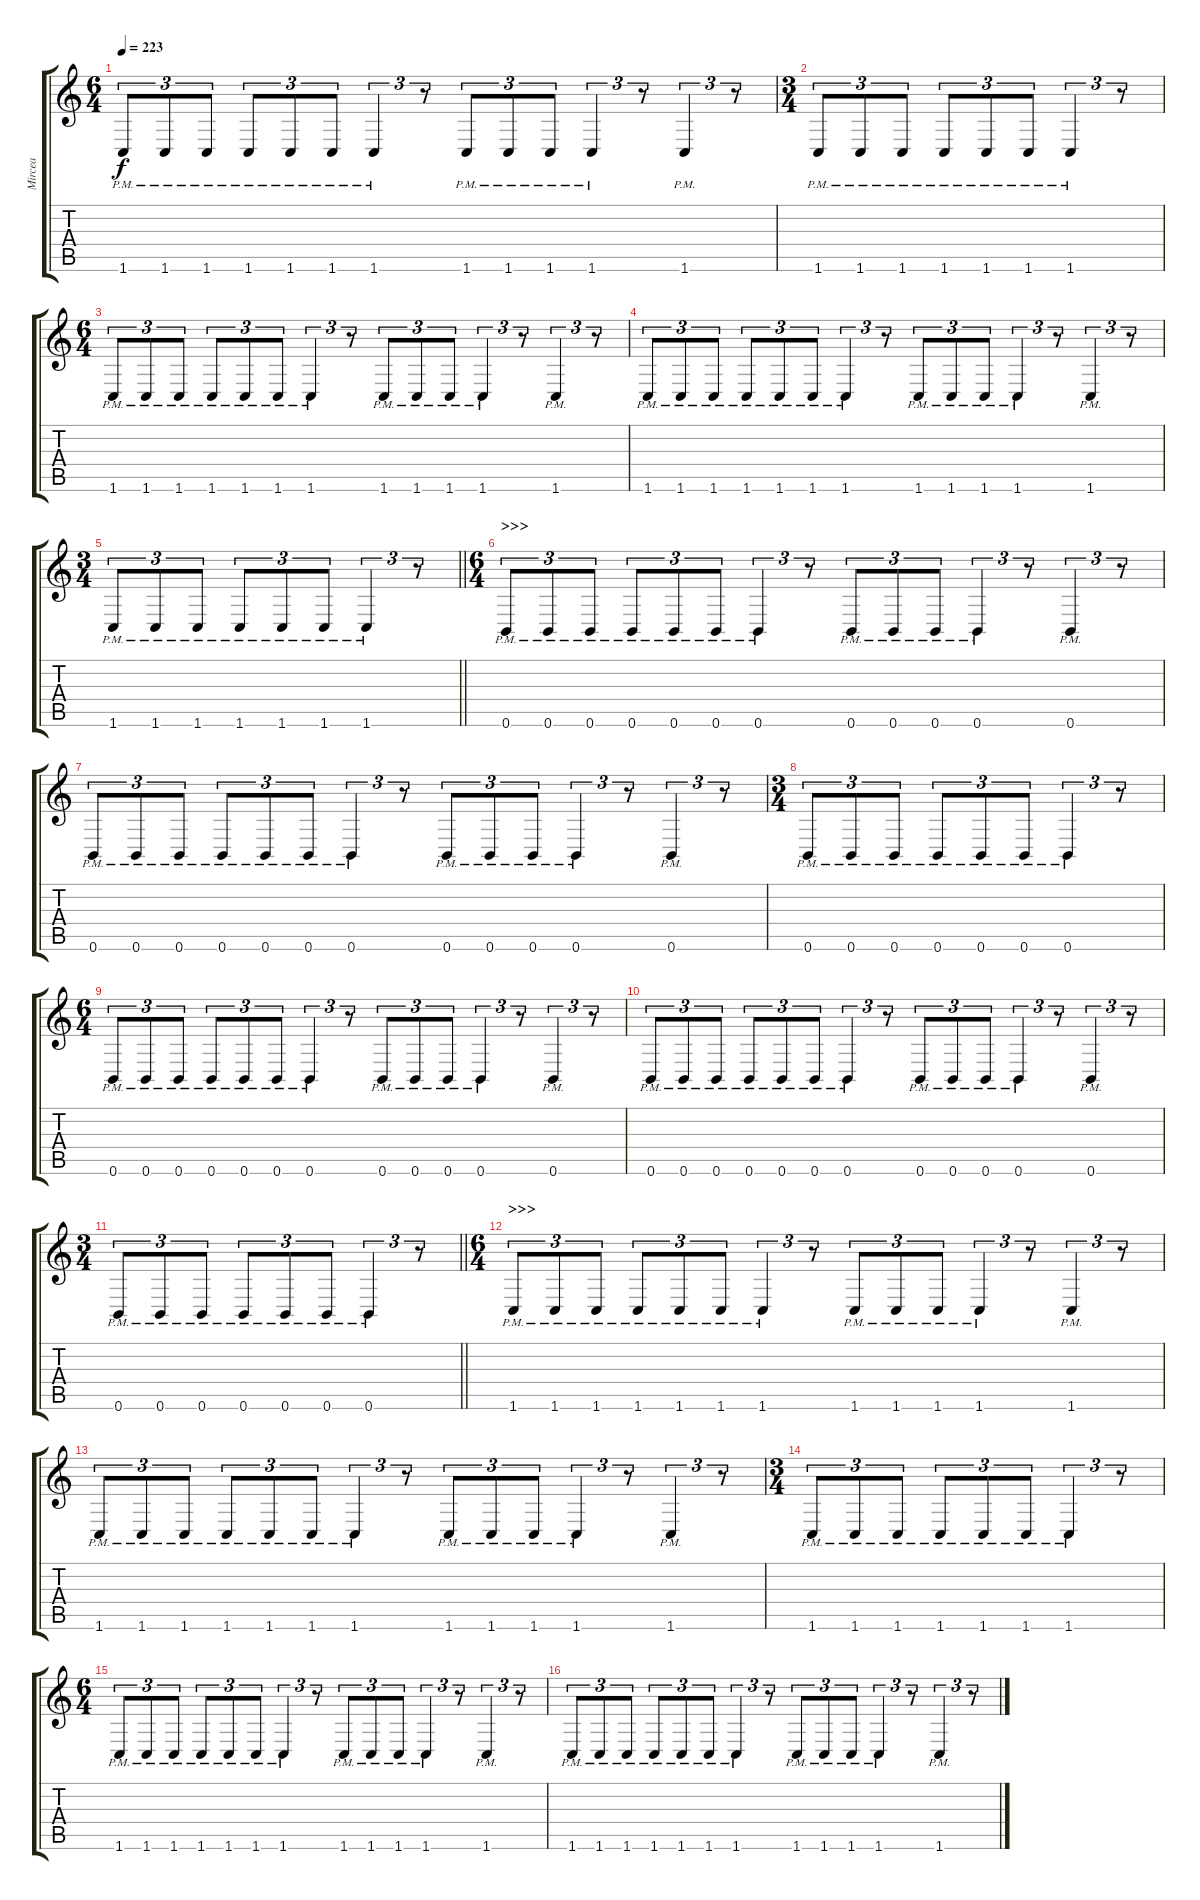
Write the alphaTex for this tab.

\track ("Mircea" "Mircea") {instrument distortionguitar}
\staff {score tabs}
\tuning (Db4 Ab3 E3 B2 Gb2 B1) {hide}
\ts (6 4)
\tempo 223
\clef g2
\ks c
1.6{pm}.8{tu (3 2) dy f} 1.6{pm}.8{tu (3 2)} 1.6{pm}.8{tu (3 2)} 1.6{pm}.8{tu (3 2)} 1.6{pm}.8{tu (3 2)} 1.6{pm}.8{tu (3 2)} 1.6{pm}.4{tu (3 2)} r.8{tu (3 2)} 1.6{pm}.8{tu (3 2)} 1.6{pm}.8{tu (3 2)} 1.6{pm}.8{tu (3 2)} 1.6{pm}.4{tu (3 2)} r.8{tu (3 2)} 1.6{pm}.4{tu (3 2)} r.8{tu (3 2)} |
\ts (3 4)
1.6{pm}.8{tu (3 2)} 1.6{pm}.8{tu (3 2)} 1.6{pm}.8{tu (3 2)} 1.6{pm}.8{tu (3 2)} 1.6{pm}.8{tu (3 2)} 1.6{pm}.8{tu (3 2)} 1.6{pm}.4{tu (3 2)} r.8{tu (3 2)} |
\ts (6 4)
1.6{pm}.8{tu (3 2)} 1.6{pm}.8{tu (3 2)} 1.6{pm}.8{tu (3 2)} 1.6{pm}.8{tu (3 2)} 1.6{pm}.8{tu (3 2)} 1.6{pm}.8{tu (3 2)} 1.6{pm}.4{tu (3 2)} r.8{tu (3 2)} 1.6{pm}.8{tu (3 2)} 1.6{pm}.8{tu (3 2)} 1.6{pm}.8{tu (3 2)} 1.6{pm}.4{tu (3 2)} r.8{tu (3 2)} 1.6{pm}.4{tu (3 2)} r.8{tu (3 2)} |
1.6{pm}.8{tu (3 2)} 1.6{pm}.8{tu (3 2)} 1.6{pm}.8{tu (3 2)} 1.6{pm}.8{tu (3 2)} 1.6{pm}.8{tu (3 2)} 1.6{pm}.8{tu (3 2)} 1.6{pm}.4{tu (3 2)} r.8{tu (3 2)} 1.6{pm}.8{tu (3 2)} 1.6{pm}.8{tu (3 2)} 1.6{pm}.8{tu (3 2)} 1.6{pm}.4{tu (3 2)} r.8{tu (3 2)} 1.6{pm}.4{tu (3 2)} r.8{tu (3 2)} |
\ts (3 4)
\barLineRight lightlight
1.6{pm}.8{tu (3 2)} 1.6{pm}.8{tu (3 2)} 1.6{pm}.8{tu (3 2)} 1.6{pm}.8{tu (3 2)} 1.6{pm}.8{tu (3 2)} 1.6{pm}.8{tu (3 2)} 1.6{pm}.4{tu (3 2)} r.8{tu (3 2)} |
\ts (6 4)
\section ("" ">>>")
0.6{pm}.8{tu (3 2)} 0.6{pm}.8{tu (3 2)} 0.6{pm}.8{tu (3 2)} 0.6{pm}.8{tu (3 2)} 0.6{pm}.8{tu (3 2)} 0.6{pm}.8{tu (3 2)} 0.6{pm}.4{tu (3 2)} r.8{tu (3 2)} 0.6{pm}.8{tu (3 2)} 0.6{pm}.8{tu (3 2)} 0.6{pm}.8{tu (3 2)} 0.6{pm}.4{tu (3 2)} r.8{tu (3 2)} 0.6{pm}.4{tu (3 2)} r.8{tu (3 2)} |
0.6{pm}.8{tu (3 2)} 0.6{pm}.8{tu (3 2)} 0.6{pm}.8{tu (3 2)} 0.6{pm}.8{tu (3 2)} 0.6{pm}.8{tu (3 2)} 0.6{pm}.8{tu (3 2)} 0.6{pm}.4{tu (3 2)} r.8{tu (3 2)} 0.6{pm}.8{tu (3 2)} 0.6{pm}.8{tu (3 2)} 0.6{pm}.8{tu (3 2)} 0.6{pm}.4{tu (3 2)} r.8{tu (3 2)} 0.6{pm}.4{tu (3 2)} r.8{tu (3 2)} |
\ts (3 4)
0.6{pm}.8{tu (3 2)} 0.6{pm}.8{tu (3 2)} 0.6{pm}.8{tu (3 2)} 0.6{pm}.8{tu (3 2)} 0.6{pm}.8{tu (3 2)} 0.6{pm}.8{tu (3 2)} 0.6{pm}.4{tu (3 2)} r.8{tu (3 2)} |
\ts (6 4)
0.6{pm}.8{tu (3 2)} 0.6{pm}.8{tu (3 2)} 0.6{pm}.8{tu (3 2)} 0.6{pm}.8{tu (3 2)} 0.6{pm}.8{tu (3 2)} 0.6{pm}.8{tu (3 2)} 0.6{pm}.4{tu (3 2)} r.8{tu (3 2)} 0.6{pm}.8{tu (3 2)} 0.6{pm}.8{tu (3 2)} 0.6{pm}.8{tu (3 2)} 0.6{pm}.4{tu (3 2)} r.8{tu (3 2)} 0.6{pm}.4{tu (3 2)} r.8{tu (3 2)} |
0.6{pm}.8{tu (3 2)} 0.6{pm}.8{tu (3 2)} 0.6{pm}.8{tu (3 2)} 0.6{pm}.8{tu (3 2)} 0.6{pm}.8{tu (3 2)} 0.6{pm}.8{tu (3 2)} 0.6{pm}.4{tu (3 2)} r.8{tu (3 2)} 0.6{pm}.8{tu (3 2)} 0.6{pm}.8{tu (3 2)} 0.6{pm}.8{tu (3 2)} 0.6{pm}.4{tu (3 2)} r.8{tu (3 2)} 0.6{pm}.4{tu (3 2)} r.8{tu (3 2)} |
\ts (3 4)
\barLineRight lightlight
0.6{pm}.8{tu (3 2)} 0.6{pm}.8{tu (3 2)} 0.6{pm}.8{tu (3 2)} 0.6{pm}.8{tu (3 2)} 0.6{pm}.8{tu (3 2)} 0.6{pm}.8{tu (3 2)} 0.6{pm}.4{tu (3 2)} r.8{tu (3 2)} |
\ts (6 4)
\section ("" ">>>")
1.6{pm}.8{tu (3 2) balance 0} 1.6{pm}.8{tu (3 2)} 1.6{pm}.8{tu (3 2)} 1.6{pm}.8{tu (3 2)} 1.6{pm}.8{tu (3 2)} 1.6{pm}.8{tu (3 2)} 1.6{pm}.4{tu (3 2)} r.8{tu (3 2)} 1.6{pm}.8{tu (3 2)} 1.6{pm}.8{tu (3 2)} 1.6{pm}.8{tu (3 2)} 1.6{pm}.4{tu (3 2)} r.8{tu (3 2)} 1.6{pm}.4{tu (3 2)} r.8{tu (3 2)} |
1.6{pm}.8{tu (3 2)} 1.6{pm}.8{tu (3 2)} 1.6{pm}.8{tu (3 2)} 1.6{pm}.8{tu (3 2)} 1.6{pm}.8{tu (3 2)} 1.6{pm}.8{tu (3 2)} 1.6{pm}.4{tu (3 2)} r.8{tu (3 2)} 1.6{pm}.8{tu (3 2)} 1.6{pm}.8{tu (3 2)} 1.6{pm}.8{tu (3 2)} 1.6{pm}.4{tu (3 2)} r.8{tu (3 2)} 1.6{pm}.4{tu (3 2)} r.8{tu (3 2)} |
\ts (3 4)
1.6{pm}.8{tu (3 2)} 1.6{pm}.8{tu (3 2)} 1.6{pm}.8{tu (3 2)} 1.6{pm}.8{tu (3 2)} 1.6{pm}.8{tu (3 2)} 1.6{pm}.8{tu (3 2)} 1.6{pm}.4{tu (3 2)} r.8{tu (3 2)} |
\ts (6 4)
1.6{pm}.8{tu (3 2)} 1.6{pm}.8{tu (3 2)} 1.6{pm}.8{tu (3 2)} 1.6{pm}.8{tu (3 2)} 1.6{pm}.8{tu (3 2)} 1.6{pm}.8{tu (3 2)} 1.6{pm}.4{tu (3 2)} r.8{tu (3 2)} 1.6{pm}.8{tu (3 2)} 1.6{pm}.8{tu (3 2)} 1.6{pm}.8{tu (3 2)} 1.6{pm}.4{tu (3 2)} r.8{tu (3 2)} 1.6{pm}.4{tu (3 2)} r.8{tu (3 2)} |
1.6{pm}.8{tu (3 2)} 1.6{pm}.8{tu (3 2)} 1.6{pm}.8{tu (3 2)} 1.6{pm}.8{tu (3 2)} 1.6{pm}.8{tu (3 2)} 1.6{pm}.8{tu (3 2)} 1.6{pm}.4{tu (3 2)} r.8{tu (3 2)} 1.6{pm}.8{tu (3 2)} 1.6{pm}.8{tu (3 2)} 1.6{pm}.8{tu (3 2)} 1.6{pm}.4{tu (3 2)} r.8{tu (3 2)} 1.6{pm}.4{tu (3 2)} r.8{tu (3 2)}
